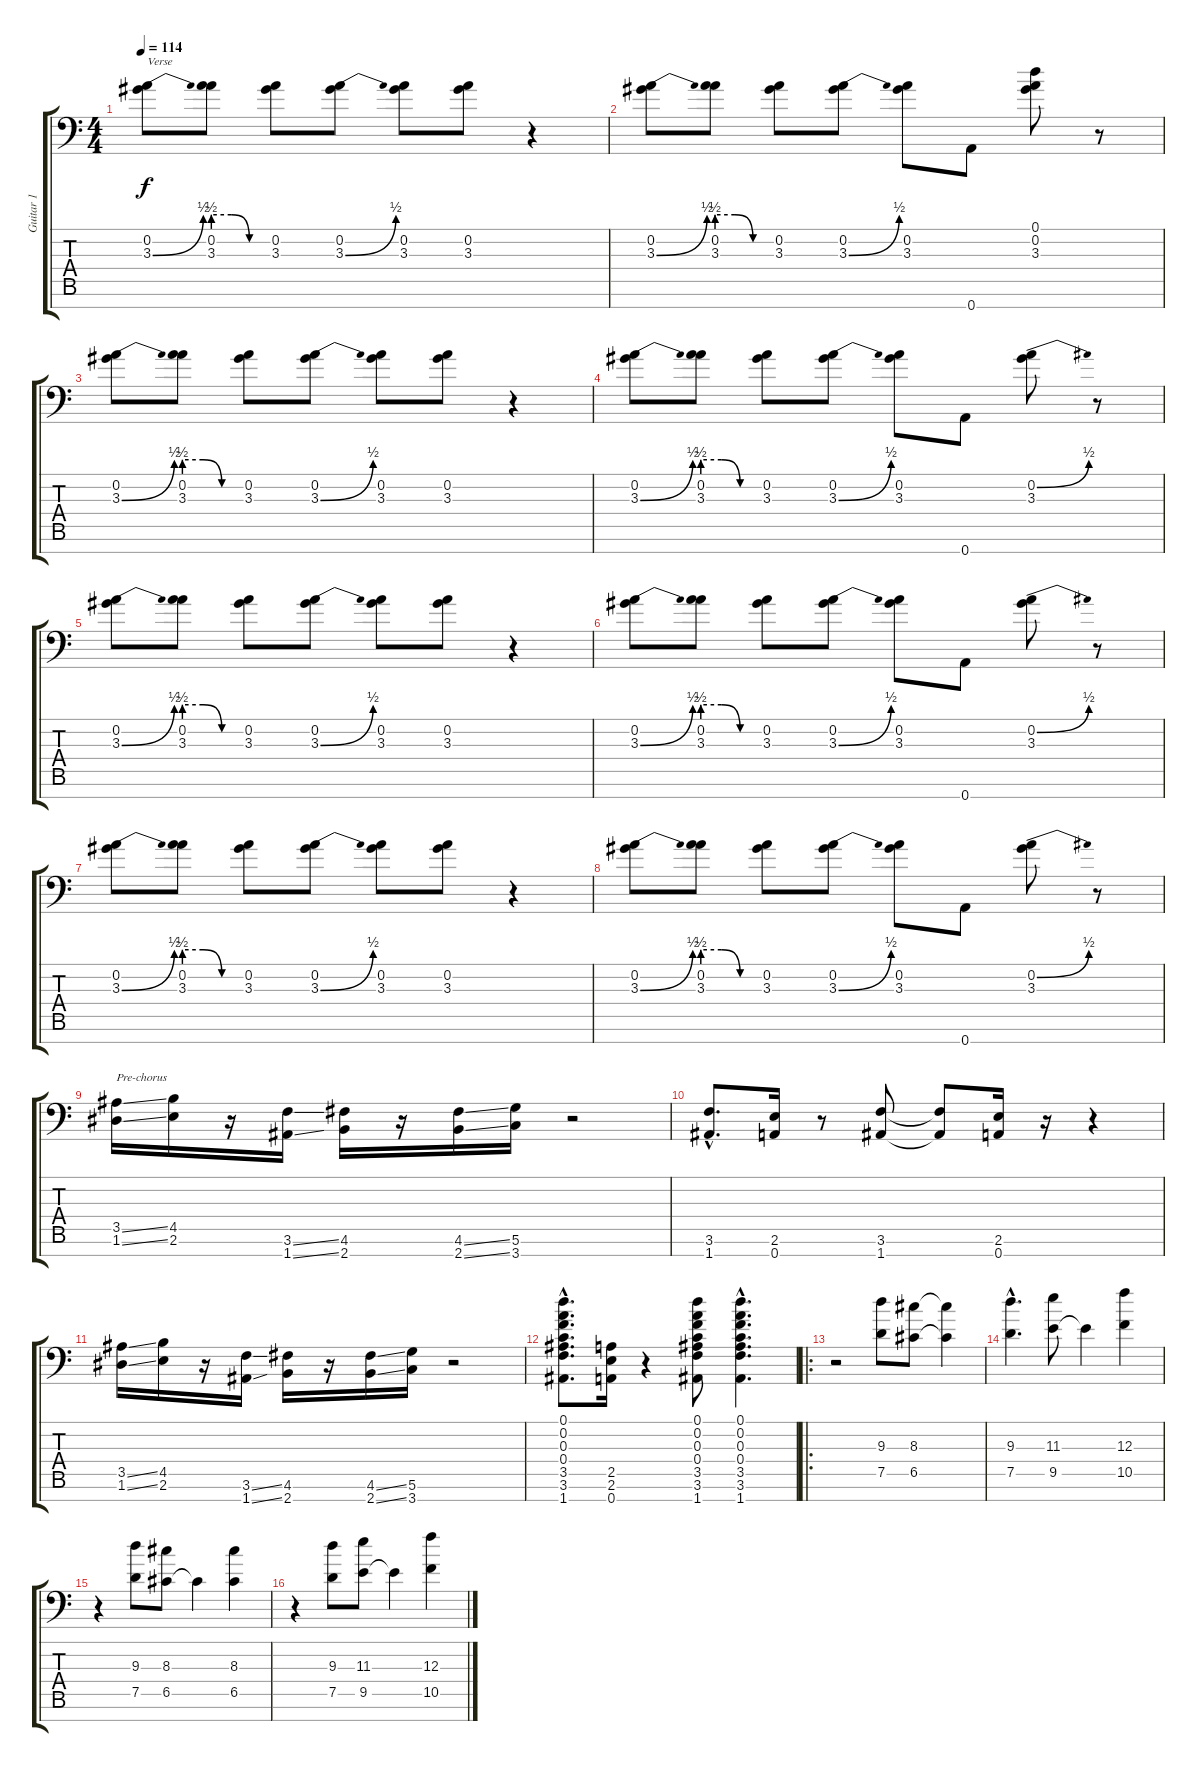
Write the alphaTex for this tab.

\track ("Guitar 1" "Guitar 1") {instrument distortionguitar}
\staff {score tabs}
\tuning (D4 A3 F3 C3 G2 D2 A1) {hide}
\ts (4 4)
\tempo 114
\clef f4
\ks c
(0.2 3.3{be (bend 0 0 60 2)}).8{txt "Verse" dy f} (0.2 3.3{be (custom 0 2 20 2 40 0 60 0)}).8 (0.2 3.3).8 (0.2 3.3{be (bend 0 0 60 2)}).8 (0.2 3.3).8 (0.2 3.3).8 r.4 |
(0.2 3.3{be (bend 0 0 60 2)}).8 (0.2 3.3{be (custom 0 2 20 2 40 0 60 0)}).8 (0.2 3.3).8 (0.2 3.3{be (bend 0 0 60 2)}).8 (0.2 3.3).8 0.7.8 (0.1 0.2 3.3).8 r.8 |
(0.2 3.3{be (bend 0 0 60 2)}).8 (0.2 3.3{be (custom 0 2 20 2 40 0 60 0)}).8 (0.2 3.3).8 (0.2 3.3{be (bend 0 0 60 2)}).8 (0.2 3.3).8 (0.2 3.3).8 r.4 |
(0.2 3.3{be (bend 0 0 60 2)}).8 (0.2 3.3{be (custom 0 2 20 2 40 0 60 0)}).8 (0.2 3.3).8 (0.2 3.3{be (bend 0 0 60 2)}).8 (0.2 3.3).8 0.7.8 (0.2{be (bend 0 0 60 2)} 3.3).8 r.8 |
(0.2 3.3{be (bend 0 0 60 2)}).8 (0.2 3.3{be (custom 0 2 20 2 40 0 60 0)}).8 (0.2 3.3).8 (0.2 3.3{be (bend 0 0 60 2)}).8 (0.2 3.3).8 (0.2 3.3).8 r.4 |
(0.2 3.3{be (bend 0 0 60 2)}).8 (0.2 3.3{be (custom 0 2 20 2 40 0 60 0)}).8 (0.2 3.3).8 (0.2 3.3{be (bend 0 0 60 2)}).8 (0.2 3.3).8 0.7.8 (0.2{be (bend 0 0 60 2)} 3.3).8 r.8 |
(0.2 3.3{be (bend 0 0 60 2)}).8 (0.2 3.3{be (custom 0 2 20 2 40 0 60 0)}).8 (0.2 3.3).8 (0.2 3.3{be (bend 0 0 60 2)}).8 (0.2 3.3).8 (0.2 3.3).8 r.4 |
(0.2 3.3{be (bend 0 0 60 2)}).8 (0.2 3.3{be (custom 0 2 20 2 40 0 60 0)}).8 (0.2 3.3).8 (0.2 3.3{be (bend 0 0 60 2)}).8 (0.2 3.3).8 0.7.8 (0.2{be (bend 0 0 60 2)} 3.3).8 r.8 |
(3.5{ss} 1.6{ss}).16{txt "Pre-chorus"} (4.5 2.6).16 r.16 (3.6{ss} 1.7{ss}).16 (4.6 2.7).16 r.16 (4.6{ss} 2.7{ss}).16 (5.6 3.7).16 r.2 |
(3.6{hac} 1.7{hac}).8{d} (2.6 0.7).16 r.8 (3.6 1.7).8 (3.6{t} 1.7{t}).8 (2.6 0.7).16 r.16 r.4 |
(3.5{ss} 1.6{ss}).16 (4.5 2.6).16 r.16 (3.6{ss} 1.7{ss}).16 (4.6 2.7).16 r.16 (4.6{ss} 2.7{ss}).16 (5.6 3.7).16 r.2 |
(0.1{hac} 0.2{hac} 0.3{hac} 0.4{hac} 3.5{hac} 3.6{hac} 1.7{hac}).8{d} (2.5 2.6 0.7).16 r.4 (0.1 0.2 0.3 0.4 3.5 3.6 1.7).8 (0.1{hac} 0.2{hac} 0.3{hac} 0.4{hac} 3.5{hac} 3.6{hac} 1.7{hac}).4{d} |
\ro
r.2 (9.3 7.5).8 (8.3 6.5).8 (8.3{t} 6.5{t}).4 |
(9.3{hac} 7.5{hac}).4{d} (11.3 9.5).8 9.5{t}.4 (12.3 10.5).4 |
r.4 (9.3 7.5).8 (8.3 6.5).8 6.5{t}.4 (8.3 6.5).4 |
r.4 (9.3 7.5).8 (11.3 9.5).8 9.5{t}.4 (12.3 10.5).4
